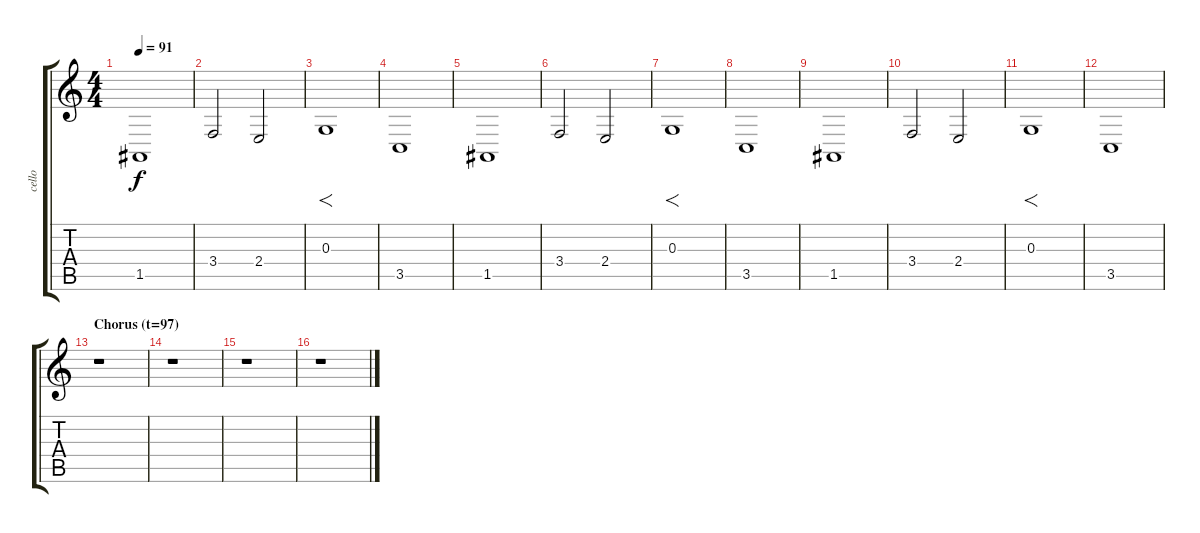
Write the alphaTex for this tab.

\track ("cello" "cello") {instrument cello}
\staff {score tabs}
\tuning (E4 B3 G3 D3 A2 E2) {hide}
\ts (4 4)
\tempo 91
\clef g2
\ks c
1.5.1{dy f} |
3.4.2 2.4.2 |
0.3.1{f} |
3.5.1 |
1.5.1 |
3.4.2 2.4.2 |
0.3.1{f} |
3.5.1 |
1.5.1 |
3.4.2 2.4.2 |
0.3.1{f} |
3.5.1 |
\section ("" "Chorus (t=97)")
r.1 |
r.1 |
r.1 |
r.1
